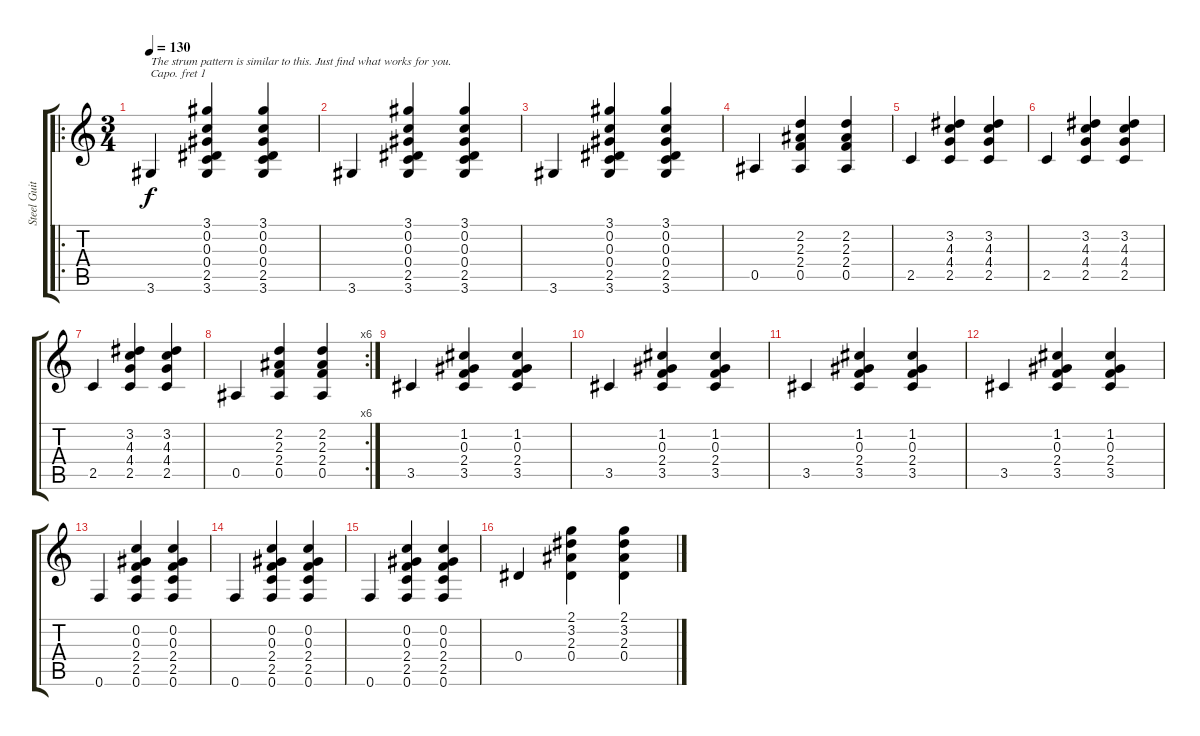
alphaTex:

\track ("Steel Guitar" "Steel Guit") {instrument acousticguitarsteel}
\staff {score tabs}
\capo 1
\tuning (E4 B3 G3 D3 A2 E2) {hide}
\ro
\ts (3 4)
\tempo 130
\clef g2
\ks c
3.6.4{txt "The strum pattern is similar to this. Just find what works for you." dy f instrument acousticguitarsteel} (3.1 0.2 0.3 0.4 2.5 3.6).4 (3.1 0.2 0.3 0.4 2.5 3.6).4 |
3.6.4 (3.1 0.2 0.3 0.4 2.5 3.6).4 (3.1 0.2 0.3 0.4 2.5 3.6).4 |
3.6.4 (3.1 0.2 0.3 0.4 2.5 3.6).4 (3.1 0.2 0.3 0.4 2.5 3.6).4 |
0.5.4 (2.2 2.3 2.4 0.5).4 (2.2 2.3 2.4 0.5).4 |
2.5.4 (3.2 4.3 4.4 2.5).4 (3.2 4.3 4.4 2.5).4 |
2.5.4 (3.2 4.3 4.4 2.5).4 (3.2 4.3 4.4 2.5).4 |
2.5.4 (3.2 4.3 4.4 2.5).4 (3.2 4.3 4.4 2.5).4 |
\rc 6
0.5.4 (2.2 2.3 2.4 0.5).4 (2.2 2.3 2.4 0.5).4 |
3.5.4 (1.2 0.3 2.4 3.5).4 (1.2 0.3 2.4 3.5).4 |
3.5.4 (1.2 0.3 2.4 3.5).4 (1.2 0.3 2.4 3.5).4 |
3.5.4 (1.2 0.3 2.4 3.5).4 (1.2 0.3 2.4 3.5).4 |
3.5.4 (1.2 0.3 2.4 3.5).4 (1.2 0.3 2.4 3.5).4 |
0.6.4 (0.2 0.3 2.4 2.5 0.6).4 (0.2 0.3 2.4 2.5 0.6).4 |
0.6.4 (0.2 0.3 2.4 2.5 0.6).4 (0.2 0.3 2.4 2.5 0.6).4 |
0.6.4 (0.2 0.3 2.4 2.5 0.6).4 (0.2 0.3 2.4 2.5 0.6).4 |
0.4.4 (2.1 3.2 2.3 0.4).4 (2.1 3.2 2.3 0.4).4
